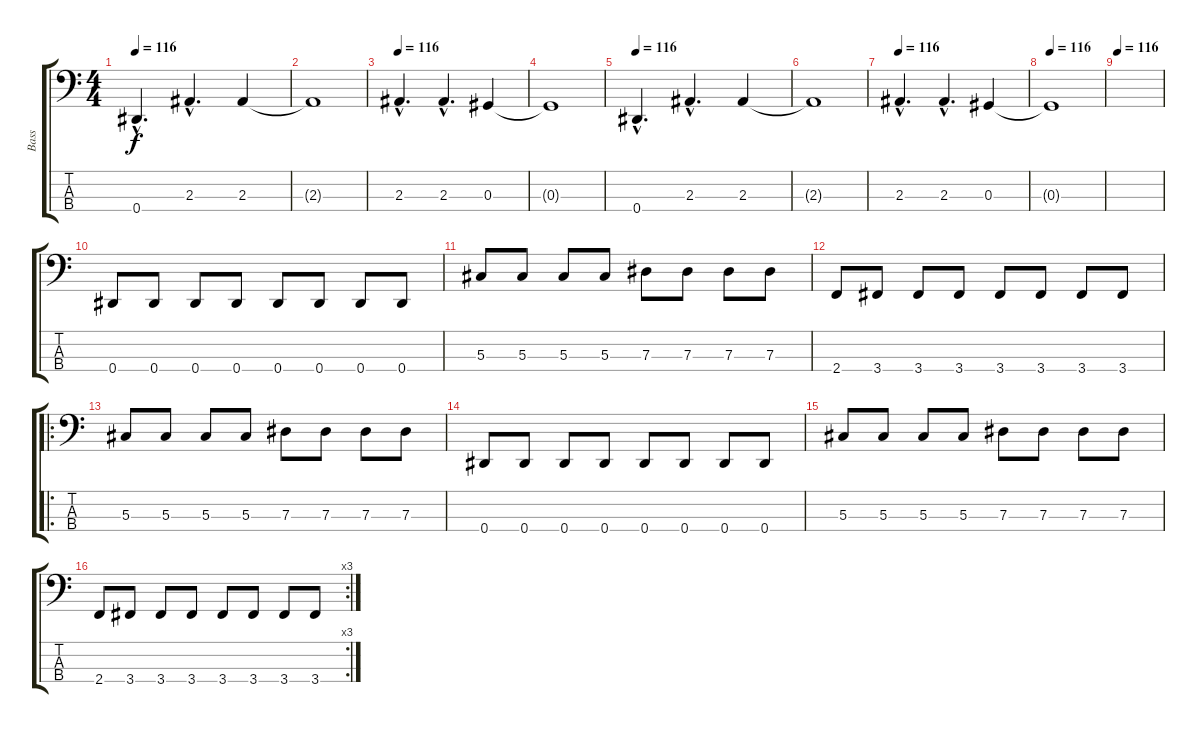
\track ("Bass" "Bass") {instrument electricbassfinger}
\staff {score tabs}
\tuning (Gb2 Db2 Ab1 Eb1) {hide}
\ts (4 4)
\tempo 116
\clef f4
\ks c
0.4{hac}.4{d dy f} 2.3{hac}.4{d} 2.3.4 |
2.3{t}.1 |
\tempo 116
2.3{hac}.4{d} 2.3{hac}.4{d} 0.3.4 |
0.3{t}.1 |
\tempo 116
0.4{hac}.4{d} 2.3{hac}.4{d} 2.3.4 |
2.3{t}.1 |
\tempo 116
2.3{hac}.4{d} 2.3{hac}.4{d} 0.3.4 |
\tempo 116
0.3{t}.1 |
\tempo 116
|
0.4.8 0.4.8 0.4.8 0.4.8 0.4.8 0.4.8 0.4.8 0.4.8 |
5.3.8 5.3.8 5.3.8 5.3.8 7.3.8 7.3.8 7.3.8 7.3.8 |
2.4.8 3.4.8 3.4.8 3.4.8 3.4.8 3.4.8 3.4.8 3.4.8 |
\ro
5.3.8 5.3.8 5.3.8 5.3.8 7.3.8 7.3.8 7.3.8 7.3.8 |
0.4.8 0.4.8 0.4.8 0.4.8 0.4.8 0.4.8 0.4.8 0.4.8 |
5.3.8 5.3.8 5.3.8 5.3.8 7.3.8 7.3.8 7.3.8 7.3.8 |
\rc 3
2.4.8 3.4.8 3.4.8 3.4.8 3.4.8 3.4.8 3.4.8 3.4.8
